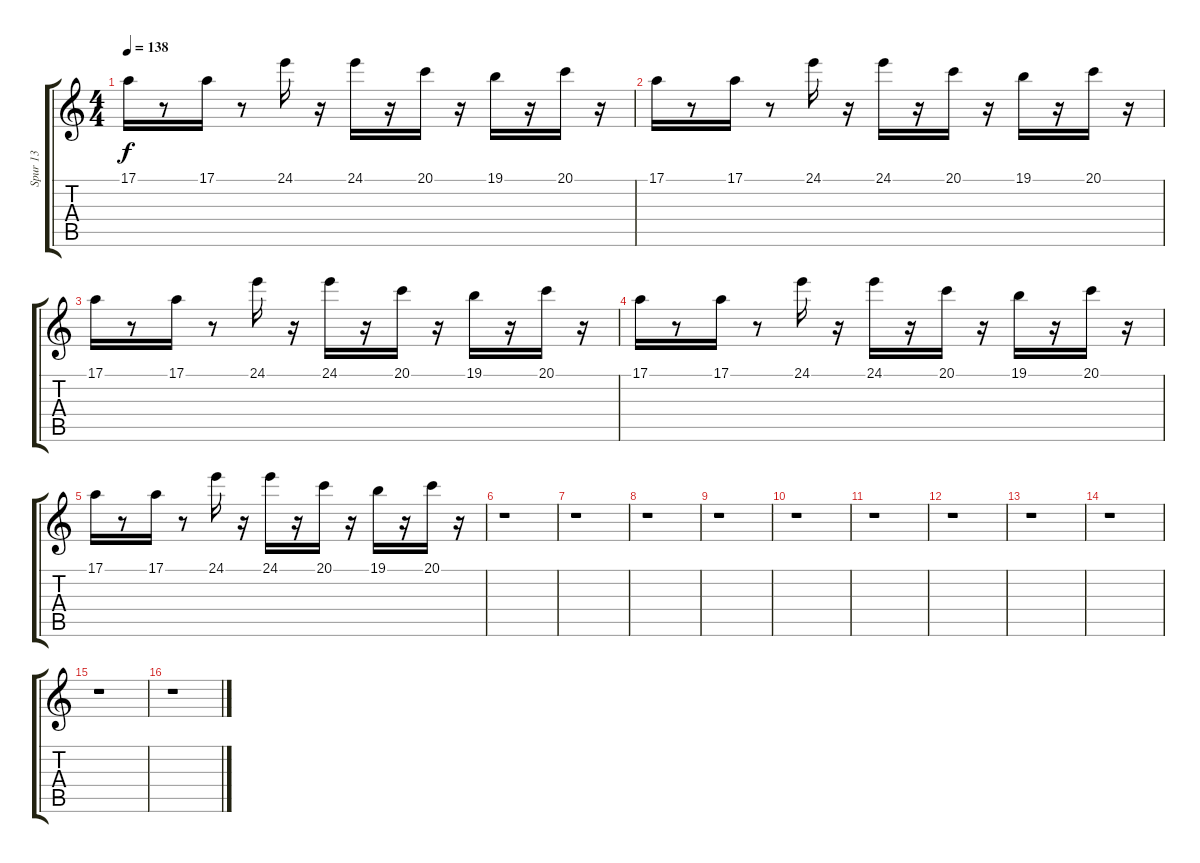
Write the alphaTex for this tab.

\track ("Spur 13" "Spur 13") {instrument orchestrahit}
\staff {score tabs}
\tuning (E4 B3 G3 D3 A2 E2) {hide}
\ts (4 4)
\tempo 138
\clef g2
\ks c
17.1.16{dy f} r.8 17.1.16 r.8 24.1.16 r.16 24.1.16 r.16 20.1.16 r.16 19.1.16 r.16 20.1.16 r.16 |
17.1.16 r.8 17.1.16 r.8 24.1.16 r.16 24.1.16 r.16 20.1.16 r.16 19.1.16 r.16 20.1.16 r.16 |
17.1.16 r.8 17.1.16 r.8 24.1.16 r.16 24.1.16 r.16 20.1.16 r.16 19.1.16 r.16 20.1.16 r.16 |
17.1.16 r.8 17.1.16 r.8 24.1.16 r.16 24.1.16 r.16 20.1.16 r.16 19.1.16 r.16 20.1.16 r.16 |
17.1.16 r.8 17.1.16 r.8 24.1.16 r.16 24.1.16 r.16 20.1.16 r.16 19.1.16 r.16 20.1.16 r.16 |
r.1 |
r.1 |
r.1 |
r.1 |
r.1 |
r.1 |
r.1 |
r.1 |
r.1 |
r.1 |
r.1
